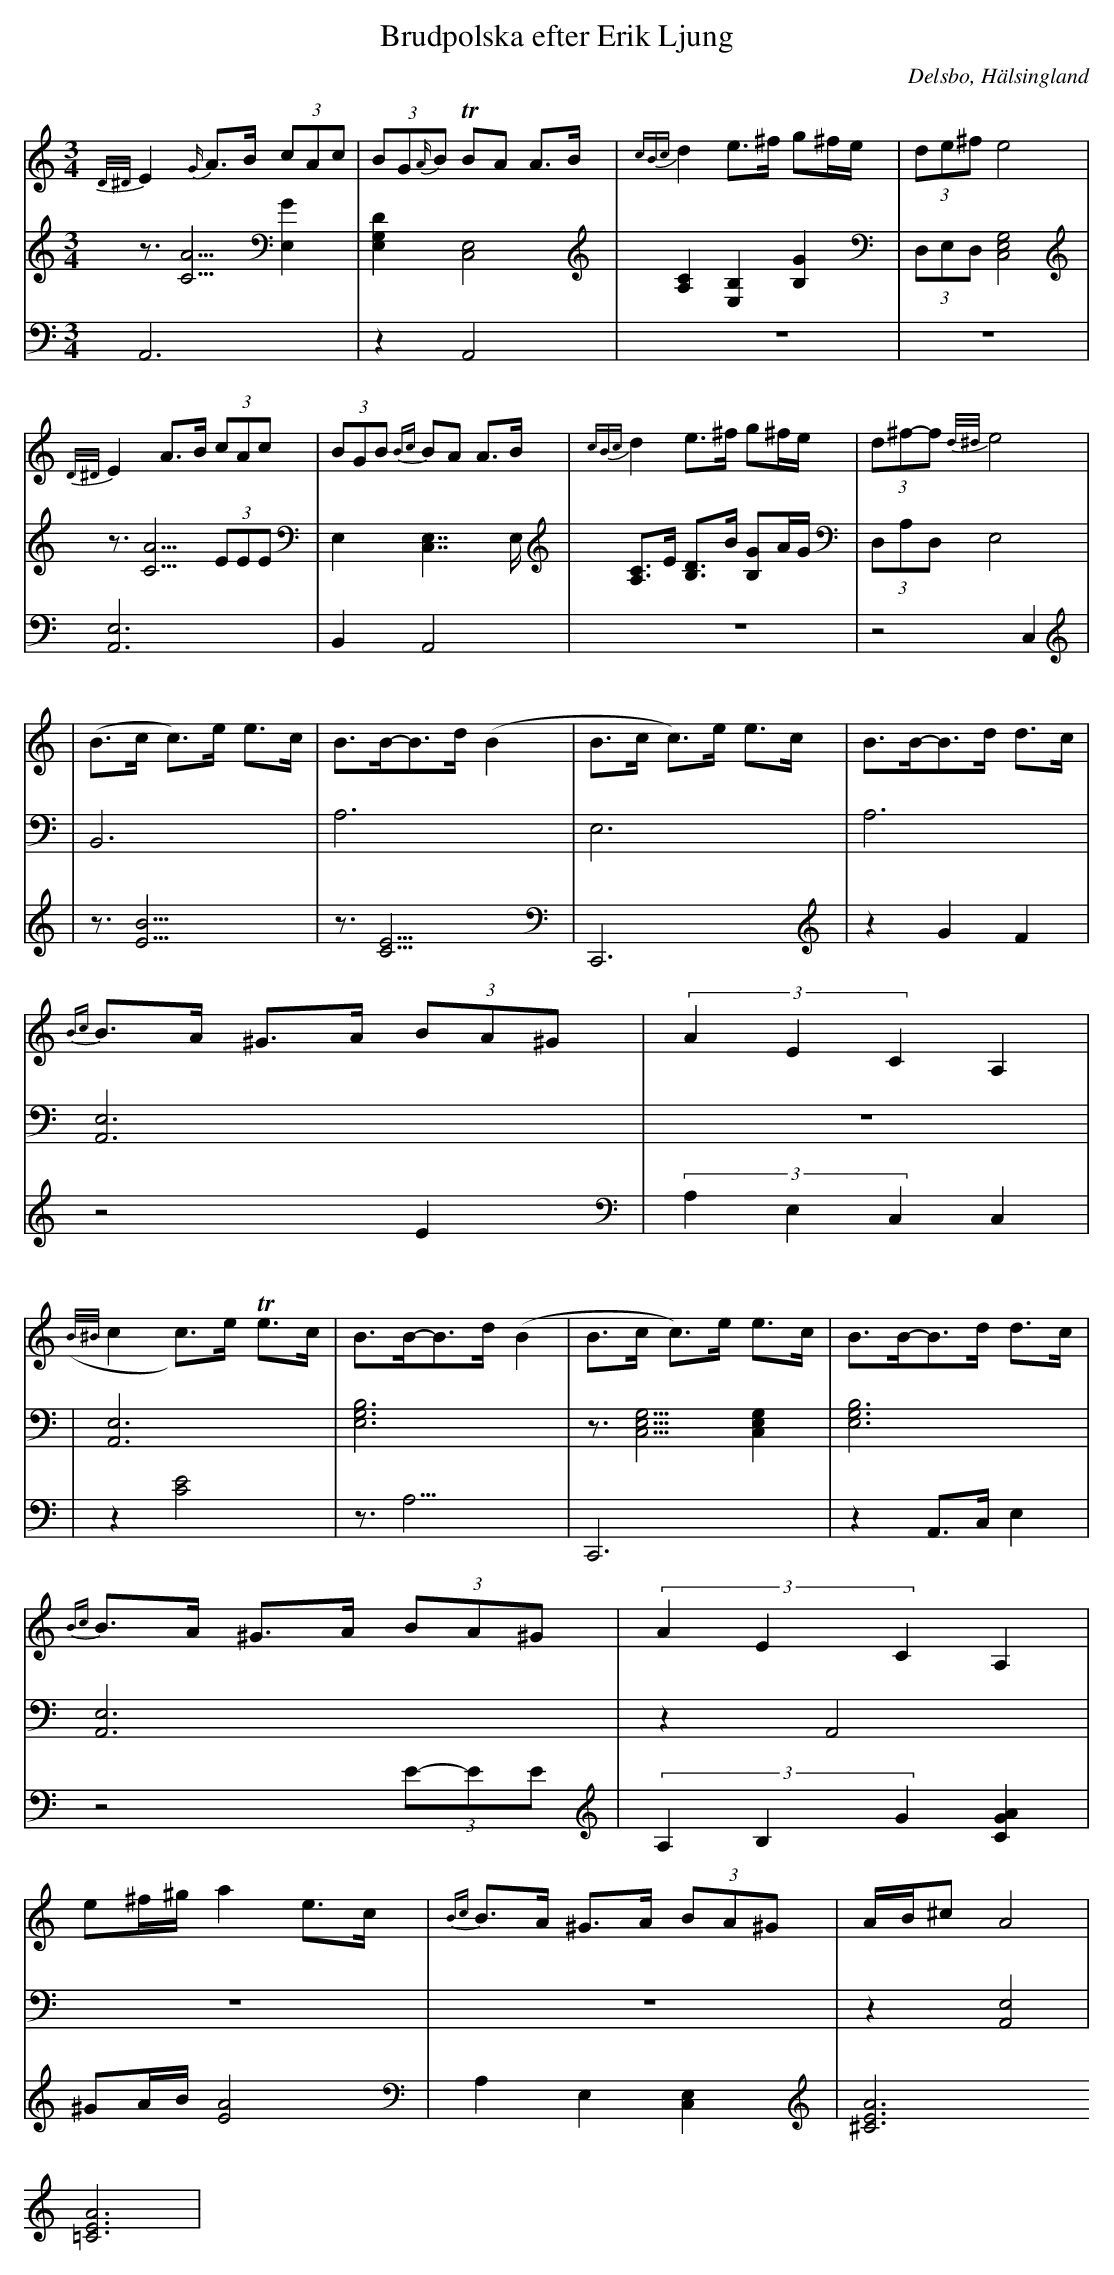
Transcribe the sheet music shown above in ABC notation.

X:1
T: Brudpolska efter Erik Ljung
Q: 105
O: Delsbo, Hälsingland
M: 3/4
L: 1/8
K: Am
V:1
V:2
V:3 =Merge
V:1
{D/^D/}E2 {G/}A>B (3cAc| (3BG{A/}B TBA A>B|{cBc}d2 e>^f g^f/e/|(3de^f e4 |
{D/^D/}E2 A>B (3cAc| (3BGB {Bc}BA A>B|{cBc}d2 e>^f g^f/e/|(3d^f-f {d/^d/}e4 |
|(B>c c)>e e>c|B>B-B>d (B2|B>c c)>e e>c|B>B-B>d d>c|
{Bc}B>A ^G>A (3BA^G|(3A2E2C2 A,2|
({B/^B/}c2 c)>e Te>c|B>B-B>d (B2|B>c c)>e e>c|B>B-B>d d>c|
{Bc}B>A ^G>A (3BA^G|(3A2E2C2 A,2|
e^f/^g/ a2 e>c|{Bc}B>A ^G>A (3BA^G|A/B/^c A4|
V:2
z3/2[A5/2C5/2] [E,2G2]|[D2E,2G,2] [C,4E,4]|[A,2C2] [E,2B,2] [B,2G2]|(3D,E,D, [E,4G,4C,4]|
z3/2 [A5/2C5/2] (3EEE|E,2 [C,7/2E,7/2]E,/|[A,C]>E [B,D]>B [B,G]A/G/|(3D,A,D, [E,4]|
|[B,,6]|[A,6]|E,6|A,6|
[A,,6E,6]|z6|
|[A,,6E,6]|[E,6G,6B,6]|z3/2[E,5/2G,5/2C,5/2] [E,2G,2C,2]|[E,6G,6B,6]|
[A,,6E,6]|z2 A,,4|
z6|z6|z2 [A,,4E,4]|
V:3
A,,6|z2 A,,4|z6|z6|
[A,,6E,6]|B,,2 A,,4|z6|z4  C,2|
|z3/2[B9/2E9/2]|z3/2[C9/2E9/2]|C,,6|z2 G2 F2|
z4 E2|(3A,2E,2C,2 [C,2]|
|z2 [C4E4]|z3<A,3|C,,6|z2 A,,>C, E,2|
z4 (3E-EE|(3A,2B,2G2 [G2A2C2]|
^GA/B/ [A4E4]|A,2 E,2 [C,2E,2]|[A6^C6E6] [A6=C6E6]|
